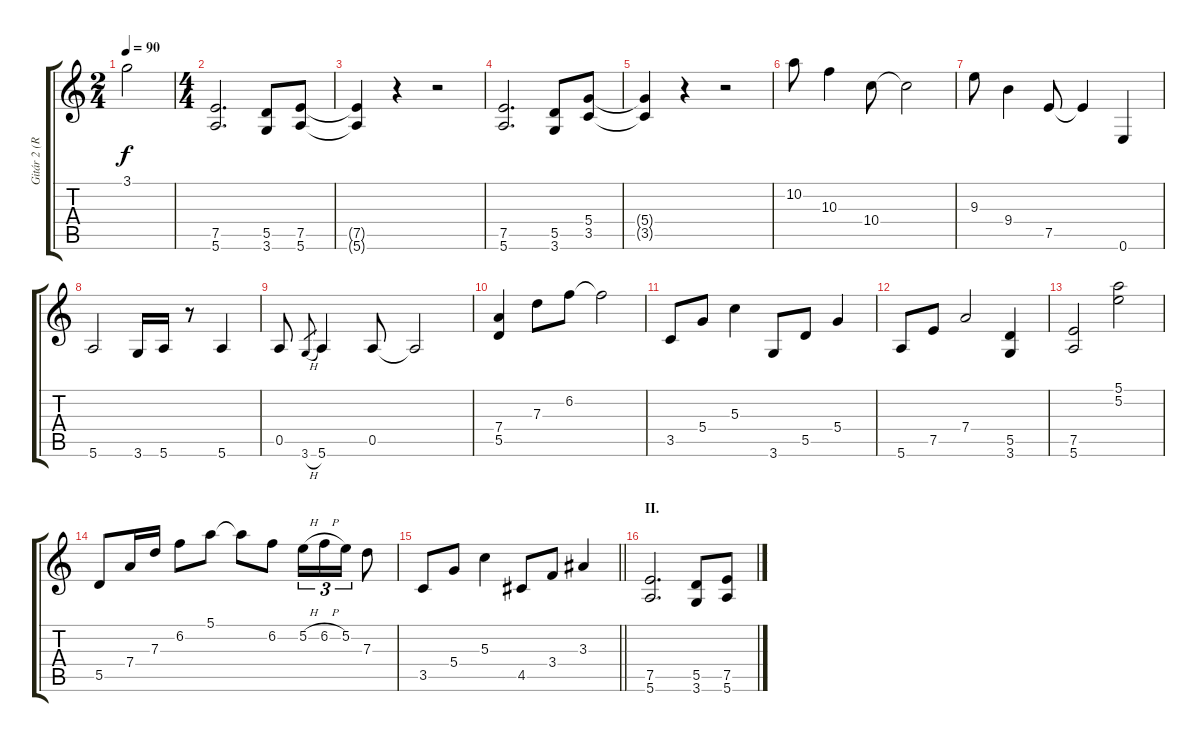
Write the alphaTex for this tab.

\track ("Gitár 2 (Ritchie Blackmore)" "Gitár 2 (R") {instrument distortionguitar}
\staff {score tabs}
\tuning (E4 B3 G3 D3 A2 E2) {hide}
\ts (2 4)
\tempo 90
\clef g2
\ks c
3.1{t}.2{dy f} |
\ts (4 4)
(7.5 5.6).2{d} (5.5 3.6).8 (7.5 5.6).8 |
(7.5{t} 5.6{t}).4 r.4 r.2 |
(7.5 5.6).2{d} (5.5 3.6).8 (5.4 3.5).8 |
(5.4{t} 3.5{t}).4 r.4 r.2 |
10.2.8 10.3.4 10.4.8 10.4{t}.2 |
9.3.8 9.4.4 7.5.8 7.5{t}.4 0.6.4 |
5.6.2 3.6.16 5.6.16 r.8 5.6.4 |
0.5.8 3.6{h}.8{gr} 5.6.4 0.5.8 0.5{t}.2 |
(7.4 5.5).4 7.3.8 6.2.8 6.2{t}.2 |
3.5.8 5.4.8 5.3.4 3.6.8 5.5.8 5.4.4 |
5.6.8 7.5.8 7.4.2 (5.5 3.6).4 |
(7.5 5.6).2 (5.1 5.2).2 |
5.5.8 7.4.16 7.3.16 6.2.8 5.1.8 5.1{t}.8 6.2.8 5.2{h}.16{tu (3 2)} 6.2{h}.16{tu (3 2)} 5.2.16{tu (3 2)} 7.3.8 |
\barLineRight lightlight
3.5.8 5.4.8 5.3.4 4.5.8 3.4.8 3.3.4 |
\section ("" "II.")
(7.5 5.6).2{d} (5.5 3.6).8 (7.5 5.6).8
